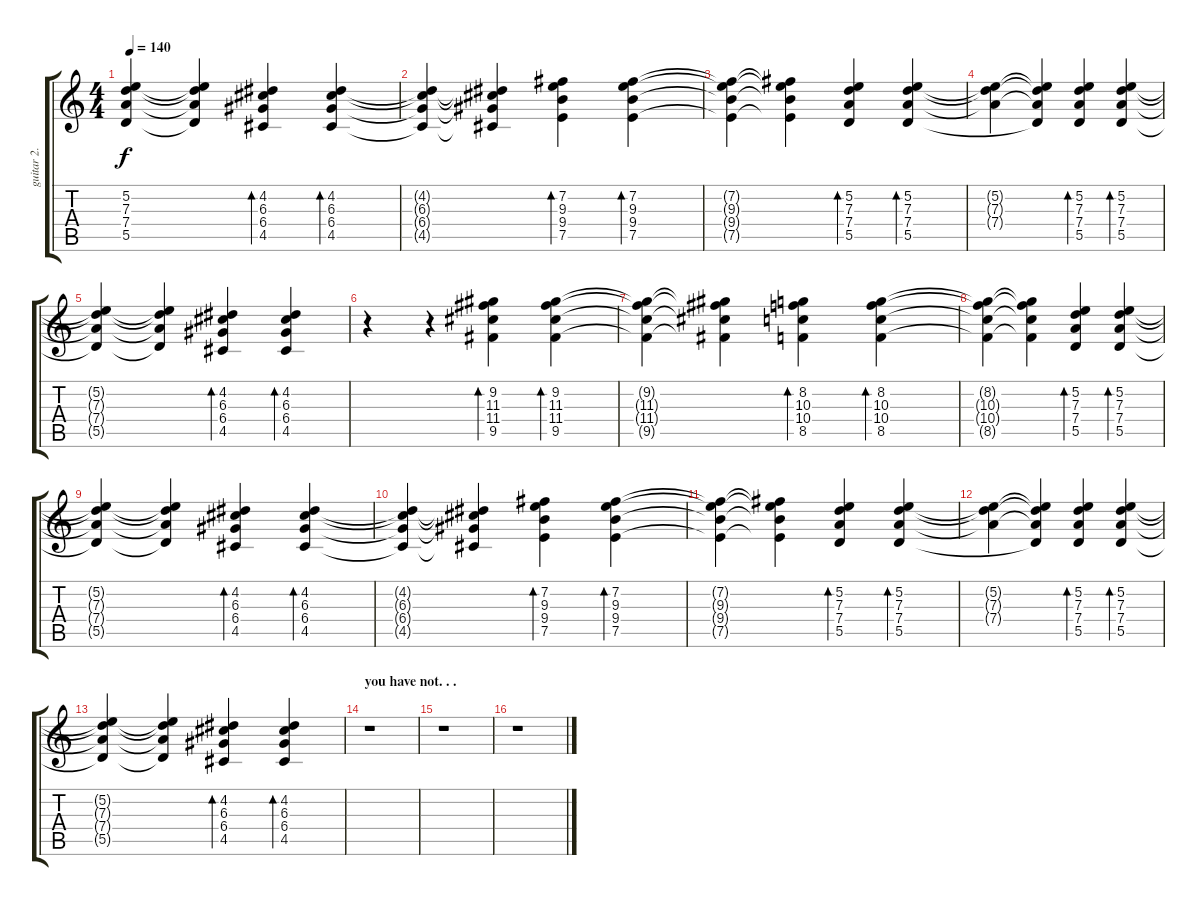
\track ("guitar 2." "guitar 2.") {instrument acousticguitarsteel}
\staff {score tabs}
\tuning (E4 B3 G3 D3 A2 E2) {hide}
\ts (4 4)
\tempo 140
\clef g2
\ks c
(5.2{t} 7.3{t} 7.4{t} 5.5{t}).4{dy f} (5.2{t} 7.3{t} 7.4{t} 5.5{t}).4 (4.2 6.3 6.4 4.5).4{bd 60} (4.2 6.3 6.4 4.5).4{bd 60} |
(4.2{t} 6.3{t} 6.4{t} 4.5{t}).4 (4.2{t} 6.3{t} 6.4{t} 4.5{t}).4 (7.2 9.3 9.4 7.5).4{bd 60} (7.2 9.3 9.4 7.5).4{bd 60} |
(7.2{t} 9.3{t} 9.4{t} 7.5{t}).4 (7.2{t} 9.3{t} 9.4{t} 7.5{t}).4 (5.2 7.3 7.4 5.5).4{bd 60} (5.2 7.3 7.4 5.5).4{bd 60} |
(5.2{t} 7.3{t} 7.4{t}).4 (5.2{t} 7.3{t} 7.4{t} 5.5{t}).4 (5.2 7.3 7.4 5.5).4{bd 60} (5.2 7.3 7.4 5.5).4{bd 60} |
(5.2{t} 7.3{t} 7.4{t} 5.5{t}).4 (5.2{t} 7.3{t} 7.4{t} 5.5{t}).4 (4.2 6.3 6.4 4.5).4{bd 60} (4.2 6.3 6.4 4.5).4{bd 60} |
r.4 r.4 (9.2 11.3 11.4 9.5).4{bd 60} (9.2 11.3 11.4 9.5).4{bd 60} |
(9.2{t} 11.3{t} 11.4{t} 9.5{t}).4 (9.2{t} 11.3{t} 11.4{t} 9.5{t}).4 (8.2 10.3 10.4 8.5).4{bd 60} (8.2 10.3 10.4 8.5).4{bd 60} |
(8.2{t} 10.3{t} 10.4{t} 8.5{t}).4 (8.2{t} 10.3{t} 10.4{t} 8.5{t}).4 (5.2 7.3 7.4 5.5).4{bd 60} (5.2 7.3 7.4 5.5).4{bd 60} |
(5.2{t} 7.3{t} 7.4{t} 5.5{t}).4 (5.2{t} 7.3{t} 7.4{t} 5.5{t}).4 (4.2 6.3 6.4 4.5).4{bd 60} (4.2 6.3 6.4 4.5).4{bd 60} |
(4.2{t} 6.3{t} 6.4{t} 4.5{t}).4 (4.2{t} 6.3{t} 6.4{t} 4.5{t}).4 (7.2 9.3 9.4 7.5).4{bd 60} (7.2 9.3 9.4 7.5).4{bd 60} |
(7.2{t} 9.3{t} 9.4{t} 7.5{t}).4 (7.2{t} 9.3{t} 9.4{t} 7.5{t}).4 (5.2 7.3 7.4 5.5).4{bd 60} (5.2 7.3 7.4 5.5).4{bd 60} |
(5.2{t} 7.3{t} 7.4{t}).4 (5.2{t} 7.3{t} 7.4{t} 5.5{t}).4 (5.2 7.3 7.4 5.5).4{bd 60} (5.2 7.3 7.4 5.5).4{bd 60} |
(5.2{t} 7.3{t} 7.4{t} 5.5{t}).4 (5.2{t} 7.3{t} 7.4{t} 5.5{t}).4 (4.2 6.3 6.4 4.5).4{bd 60} (4.2 6.3 6.4 4.5).4{bd 60} |
\section ("" "you have not. . .")
r.1 |
r.1 |
r.1
